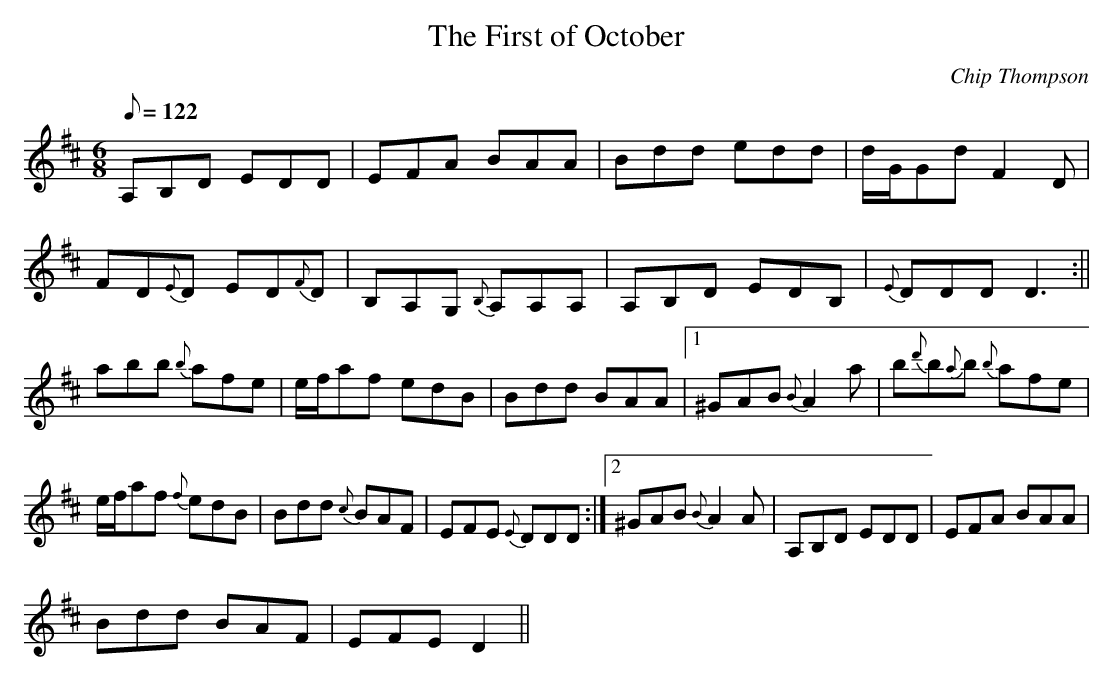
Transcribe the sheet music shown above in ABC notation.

X:1
T:First of October, The
C:Chip Thompson
M:6/8
L:1/8
Q:122
K:D
A,B,D EDD|EFA BAA|Bdd edd|d/G/Gd F2D|!
FD{E}D ED{F}D|B,A,G, {B,}A,A,A,|A,B,D EDB,|{E}DDD D3:||!
abb {b}afe|e/f/af edB|Bdd BAA|1 ^GAB {B}A2a|b{d'}b{a}b {b}afe|!
e/f/af {f}edB|Bdd {c}BAF|EFE {E}DDD:|2 ^GAB {B}A2A|A,B,D EDD|EFA BAA|!
Bdd BAF|EFE D2||
